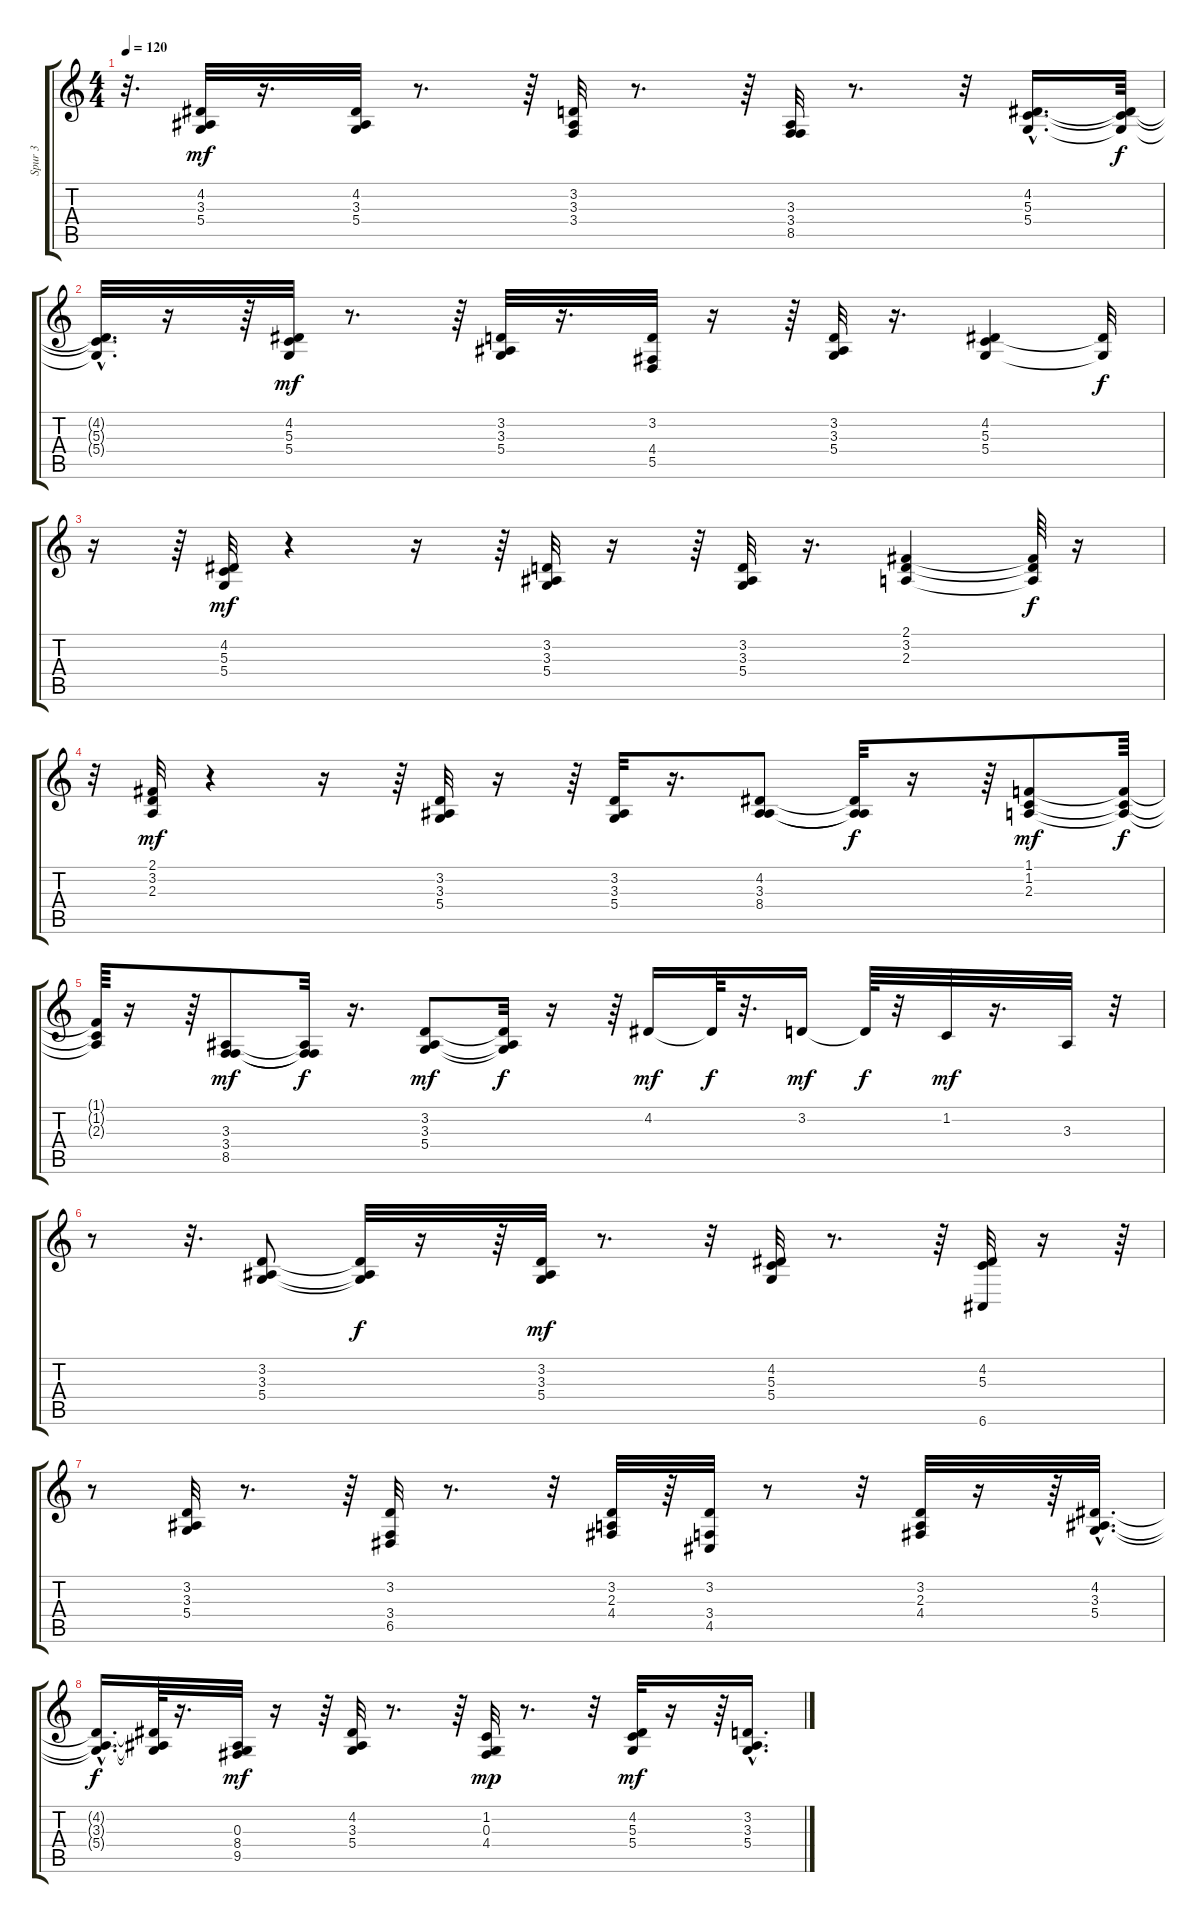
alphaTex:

\track ("Spur 3" "Spur 3") {instrument clavinet}
\staff {score tabs}
\tuning (E4 B3 G3 D3 A2 E2) {hide}
\ts (4 4)
\tempo 120
\clef g2
\ks c
r.32{d dy f} (4.2 3.3 5.4).32{dy mf} r.16{d} (4.2 3.3 5.4).32 r.8{d} r.64 (3.2 3.3 3.4).32 r.8{d} r.64 (3.3 3.4 8.5).32 r.8{d} r.32 (4.2{hac} 5.3{hac} 5.4{hac}).16{d} (4.2{t} 5.3{t} 5.4{t}).64{dy f} |
(4.2{hac t} 5.3{hac t} 5.4{hac t}).32{d} r.16 r.64 (4.2 5.3 5.4).32{dy mf} r.8{d} r.64 (3.2 3.3 5.4).32 r.16{d} (3.2 4.4 5.5).32 r.16 r.64 (3.2 3.3 5.4).32 r.16{d} (4.2 5.3 5.4).4 (4.2{t} 5.4{t}).32{dy f} |
r.16 r.64 (4.2 5.3 5.4).32{dy mf} r.4 r.16 r.64 (3.2 3.3 5.4).32 r.16 r.64 (3.2 3.3 5.4).32 r.16{d} (2.1 3.2 2.3).4 (2.1{t} 3.2{t} 2.3{t}).64{dy f} r.16 |
r.32 (2.1 3.2 2.3).32{dy mf} r.4 r.16 r.64 (3.2 3.3 5.4).32 r.16 r.64 (3.2 3.3 5.4).32 r.16{d} (4.2 3.3 8.4).8 (4.2{t} 3.3{t} 8.4{t}).32{dy f} r.16 r.64 (1.1 1.2 2.3).8{dy mf} (1.1{t} 1.2{t} 2.3{t}).64{dy f} |
(1.1{t} 1.2{t} 2.3{t}).64 r.16 r.64 (3.3 3.4 8.5).8{dy mf} (3.3{t} 3.4{t} 8.5{t}).32{dy f} r.16{d} (3.2 3.3 5.4).8{dy mf} (3.2{t} 3.3{t} 5.4{t}).32{dy f} r.16 r.64 4.2.16{dy mf} 4.2{t}.64{dy f} r.32{d} 3.2.16{dy mf} 3.2{t}.64{dy f} r.32 1.2.32{dy mf} r.16{d} 3.3.32 r.32 |
r.8 r.32{d} (3.2 3.3 5.4).8 (3.2{t} 3.3{t} 5.4{t}).32{dy f} r.16 r.64 (3.2 3.3 5.4).32{dy mf} r.8{d} r.32 (4.2 5.3 5.4).32 r.8{d} r.64 (4.2 5.3 6.6).32 r.16 r.64 |
r.8 (3.2 3.3 5.4).32 r.8{d} r.64 (3.2 3.4 6.5).32 r.8{d} r.32 (3.2 2.3 4.4).32 r.64 (3.2 3.4 4.5).32 r.8 r.32 (3.2 2.3 4.4).32 r.16 r.64 (4.2{hac} 3.3{hac} 5.4{hac}).32{d} |
(4.2{hac t} 3.3{hac t} 5.4{hac t}).16{d dy f} (4.2{t} 3.3{t} 5.4{t}).64 r.16{d} (0.3 8.4 9.5).32{dy mf} r.16 r.64 (4.2 3.3 5.4).32 r.8{d} r.64 (1.2 0.3 4.4).32{dy mp} r.8{d} r.32 (4.2 5.3 5.4).32{dy mf} r.16 r.64 (3.2{hac} 3.3{hac} 5.4{hac}).16{d}
